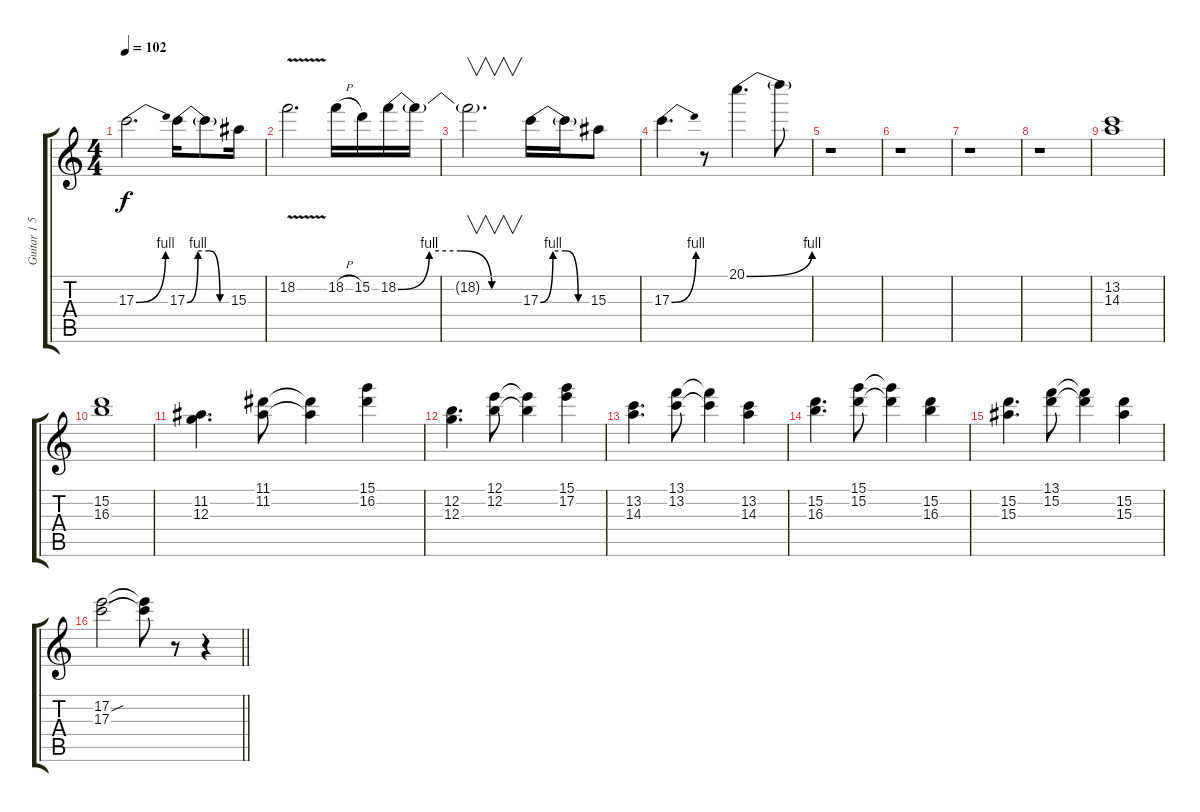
\track ("Guitar 1 5 and 6" "Guitar 1 5") {instrument overdrivenguitar}
\staff {score tabs}
\tuning (E4 B3 G3 D3 A2 E2) {hide}
\ts (4 4)
\tempo 102
\clef g2
\ks c
17.3{be (bend 0 0 60 4)}.2{d dy f} 17.3{be (custom 0 0 15 4 30 4 45 0 60 0)}.16 17.3{t}.8 15.3.16 |
18.2{v}.2{d} 18.2{h}.16 15.2.16 18.2{be (custom 0 0 15 4 30 4 45 0 60 0)}.16 18.2{t}.16 |
18.2{t}.2{v d} 17.3{be (custom 0 0 15 4 30 4 45 0 60 0)}.16 17.3{t}.16 15.3.8 |
17.3{be (bend 0 0 60 4)}.4{d} r.8 20.1{be (bend 0 0 60 4)}.4{d} 20.1{t}.8 |
r.1 |
r.1 |
r.1 |
r.1 |
(13.2 14.3).1 |
(15.2 16.3).1 |
(11.2 12.3).4{d} (11.1 11.2).8 (11.1{t} 11.2{t}).4 (15.1 16.2).4 |
(12.2 12.3).4{d} (12.1 12.2).8 (12.1{t} 12.2{t}).4 (15.1 17.2).4 |
(13.2 14.3).4{d} (13.1 13.2).8 (13.1{t} 13.2{t}).4 (13.2 14.3).4 |
(15.2 16.3).4{d} (15.1 15.2).8 (15.1{t} 15.2{t}).4 (15.2 16.3).4 |
(15.2 15.3).4{d} (13.1 15.2).8 (13.1{t} 15.2{t}).4 (15.2 15.3).4 |
\barLineRight lightlight
(17.2{sou} 17.3).2 (17.2{t} 17.3{t}).8 r.8 r.4
